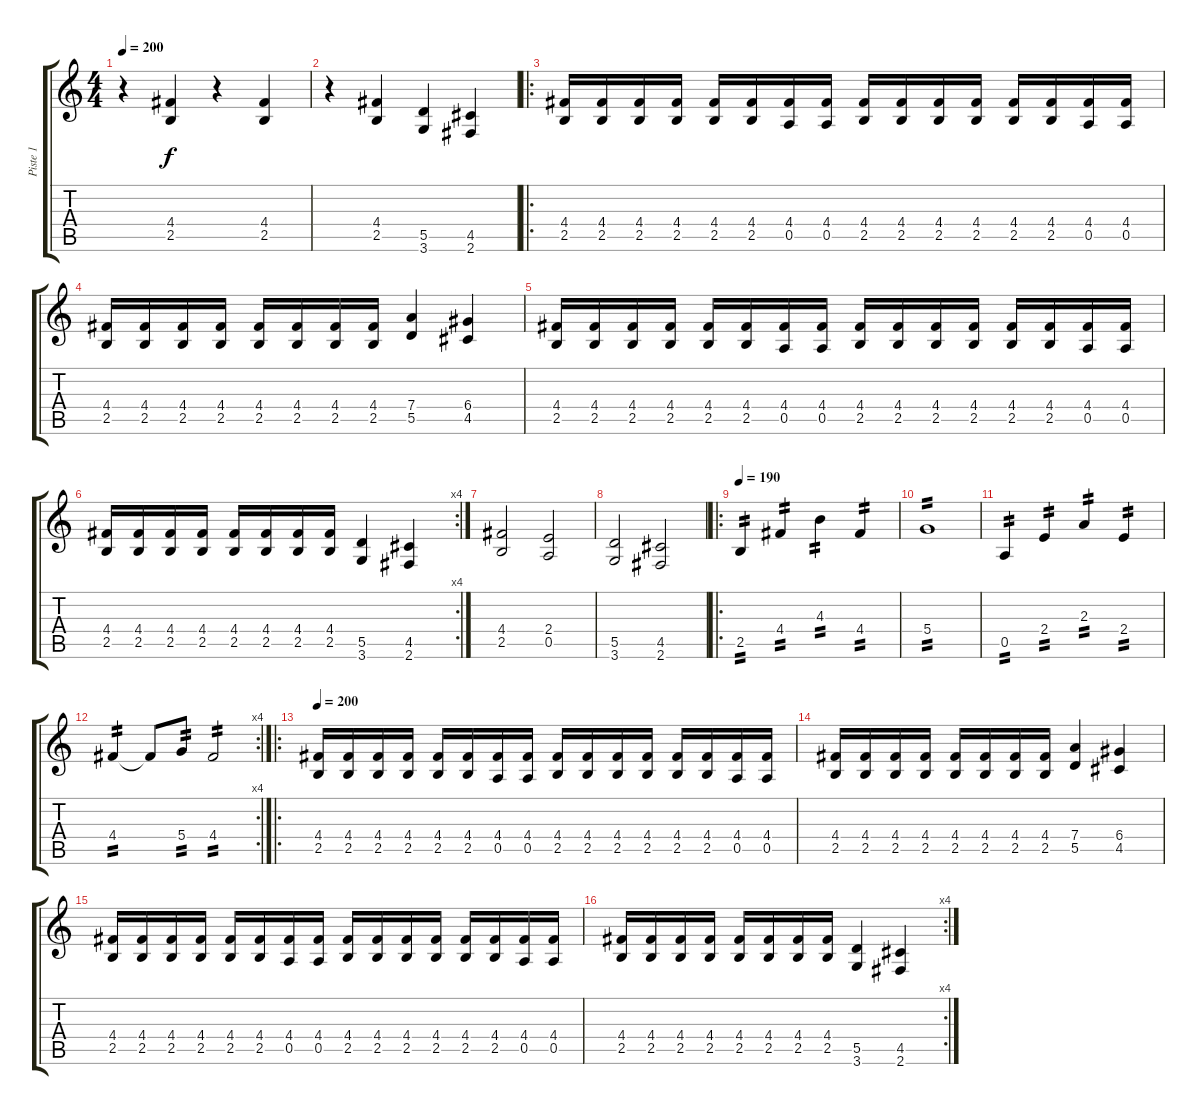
\track ("Piste 1" "Piste 1") {instrument overdrivenguitar}
\staff {score tabs}
\tuning (E4 B3 G3 D3 A2 E2) {hide}
\ts (4 4)
\tempo 200
\clef g2
\ks c
r.4{dy f} (4.4 2.5).4 r.4 (4.4 2.5).4 |
r.4 (4.4 2.5).4 (5.5 3.6).4 (4.5 2.6).4 |
\ro
(4.4 2.5).16 (4.4 2.5).16 (4.4 2.5).16 (4.4 2.5).16 (4.4 2.5).16 (4.4 2.5).16 (4.4 0.5).16 (4.4 0.5).16 (4.4 2.5).16 (4.4 2.5).16 (4.4 2.5).16 (4.4 2.5).16 (4.4 2.5).16 (4.4 2.5).16 (4.4 0.5).16 (4.4 0.5).16 |
(4.4 2.5).16 (4.4 2.5).16 (4.4 2.5).16 (4.4 2.5).16 (4.4 2.5).16 (4.4 2.5).16 (4.4 2.5).16 (4.4 2.5).16 (7.4 5.5).4 (6.4 4.5).4 |
(4.4 2.5).16 (4.4 2.5).16 (4.4 2.5).16 (4.4 2.5).16 (4.4 2.5).16 (4.4 2.5).16 (4.4 0.5).16 (4.4 0.5).16 (4.4 2.5).16 (4.4 2.5).16 (4.4 2.5).16 (4.4 2.5).16 (4.4 2.5).16 (4.4 2.5).16 (4.4 0.5).16 (4.4 0.5).16 |
\rc 4
(4.4 2.5).16 (4.4 2.5).16 (4.4 2.5).16 (4.4 2.5).16 (4.4 2.5).16 (4.4 2.5).16 (4.4 2.5).16 (4.4 2.5).16 (5.5 3.6).4 (4.5 2.6).4 |
(4.4 2.5).2 (2.4 0.5).2 |
(5.5 3.6).2 (4.5 2.6).2 |
\ro
\tempo 190
2.5.4{tp 2} 4.4.4{tp 2} 4.3.4{tp 2} 4.4.4{tp 2} |
5.4.1{tp 2} |
0.5.4{tp 2} 2.4.4{tp 2} 2.3.4{tp 2} 2.4.4{tp 2} |
\rc 4
4.4.4{tp 2} 4.4{t}.8 5.4.8{tp 2} 4.4.2{tp 2} |
\ro
\tempo 200
(4.4 2.5).16 (4.4 2.5).16 (4.4 2.5).16 (4.4 2.5).16 (4.4 2.5).16 (4.4 2.5).16 (4.4 0.5).16 (4.4 0.5).16 (4.4 2.5).16 (4.4 2.5).16 (4.4 2.5).16 (4.4 2.5).16 (4.4 2.5).16 (4.4 2.5).16 (4.4 0.5).16 (4.4 0.5).16 |
(4.4 2.5).16 (4.4 2.5).16 (4.4 2.5).16 (4.4 2.5).16 (4.4 2.5).16 (4.4 2.5).16 (4.4 2.5).16 (4.4 2.5).16 (7.4 5.5).4 (6.4 4.5).4 |
(4.4 2.5).16 (4.4 2.5).16 (4.4 2.5).16 (4.4 2.5).16 (4.4 2.5).16 (4.4 2.5).16 (4.4 0.5).16 (4.4 0.5).16 (4.4 2.5).16 (4.4 2.5).16 (4.4 2.5).16 (4.4 2.5).16 (4.4 2.5).16 (4.4 2.5).16 (4.4 0.5).16 (4.4 0.5).16 |
\rc 4
(4.4 2.5).16 (4.4 2.5).16 (4.4 2.5).16 (4.4 2.5).16 (4.4 2.5).16 (4.4 2.5).16 (4.4 2.5).16 (4.4 2.5).16 (5.5 3.6).4 (4.5 2.6).4
